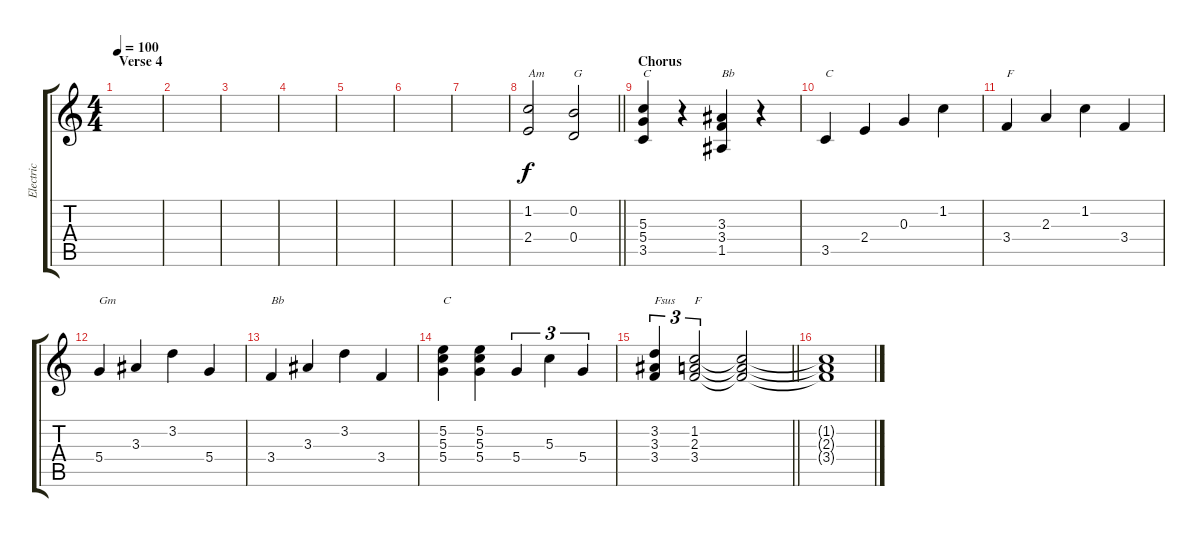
\track ("Electric" "Electric") {instrument overdrivenguitar}
\staff {score tabs}
\tuning (E4 B3 G3 D3 A2 E2) {hide}
\ts (4 4)
\section ("" "Verse 4")
\tempo 100
\clef g2
\ks c
|
|
|
|
|
|
|
\barLineRight lightlight
(1.2 2.4).2{txt "Am"} (0.2 0.4).2{txt "G"} |
\section ("" "Chorus")
(5.3 5.4 3.5).4{txt "C"} r.4 (3.3 3.4 1.5).4{txt "Bb"} r.4 |
3.5.4{txt "C"} 2.4.4 0.3.4 1.2.4 |
3.4.4{txt "F"} 2.3.4 1.2.4 3.4.4 |
5.4.4{txt "Gm"} 3.3.4 3.2.4 5.4.4 |
3.4.4{txt "Bb"} 3.3.4 3.2.4 3.4.4 |
(5.2 5.3 5.4).4{txt "C"} (5.2 5.3 5.4).4 5.4.4{tu (3 2)} 5.3.4{tu (3 2)} 5.4.4{tu (3 2)} |
\barLineRight lightlight
(3.2 3.3 3.4).4{tu (3 2) txt "Fsus"} (1.2 2.3 3.4).2{tu (3 2) txt "F"} (1.2{t} 2.3{t} 3.4{t}).2 |
(1.2{t} 2.3{t} 3.4{t}).1
